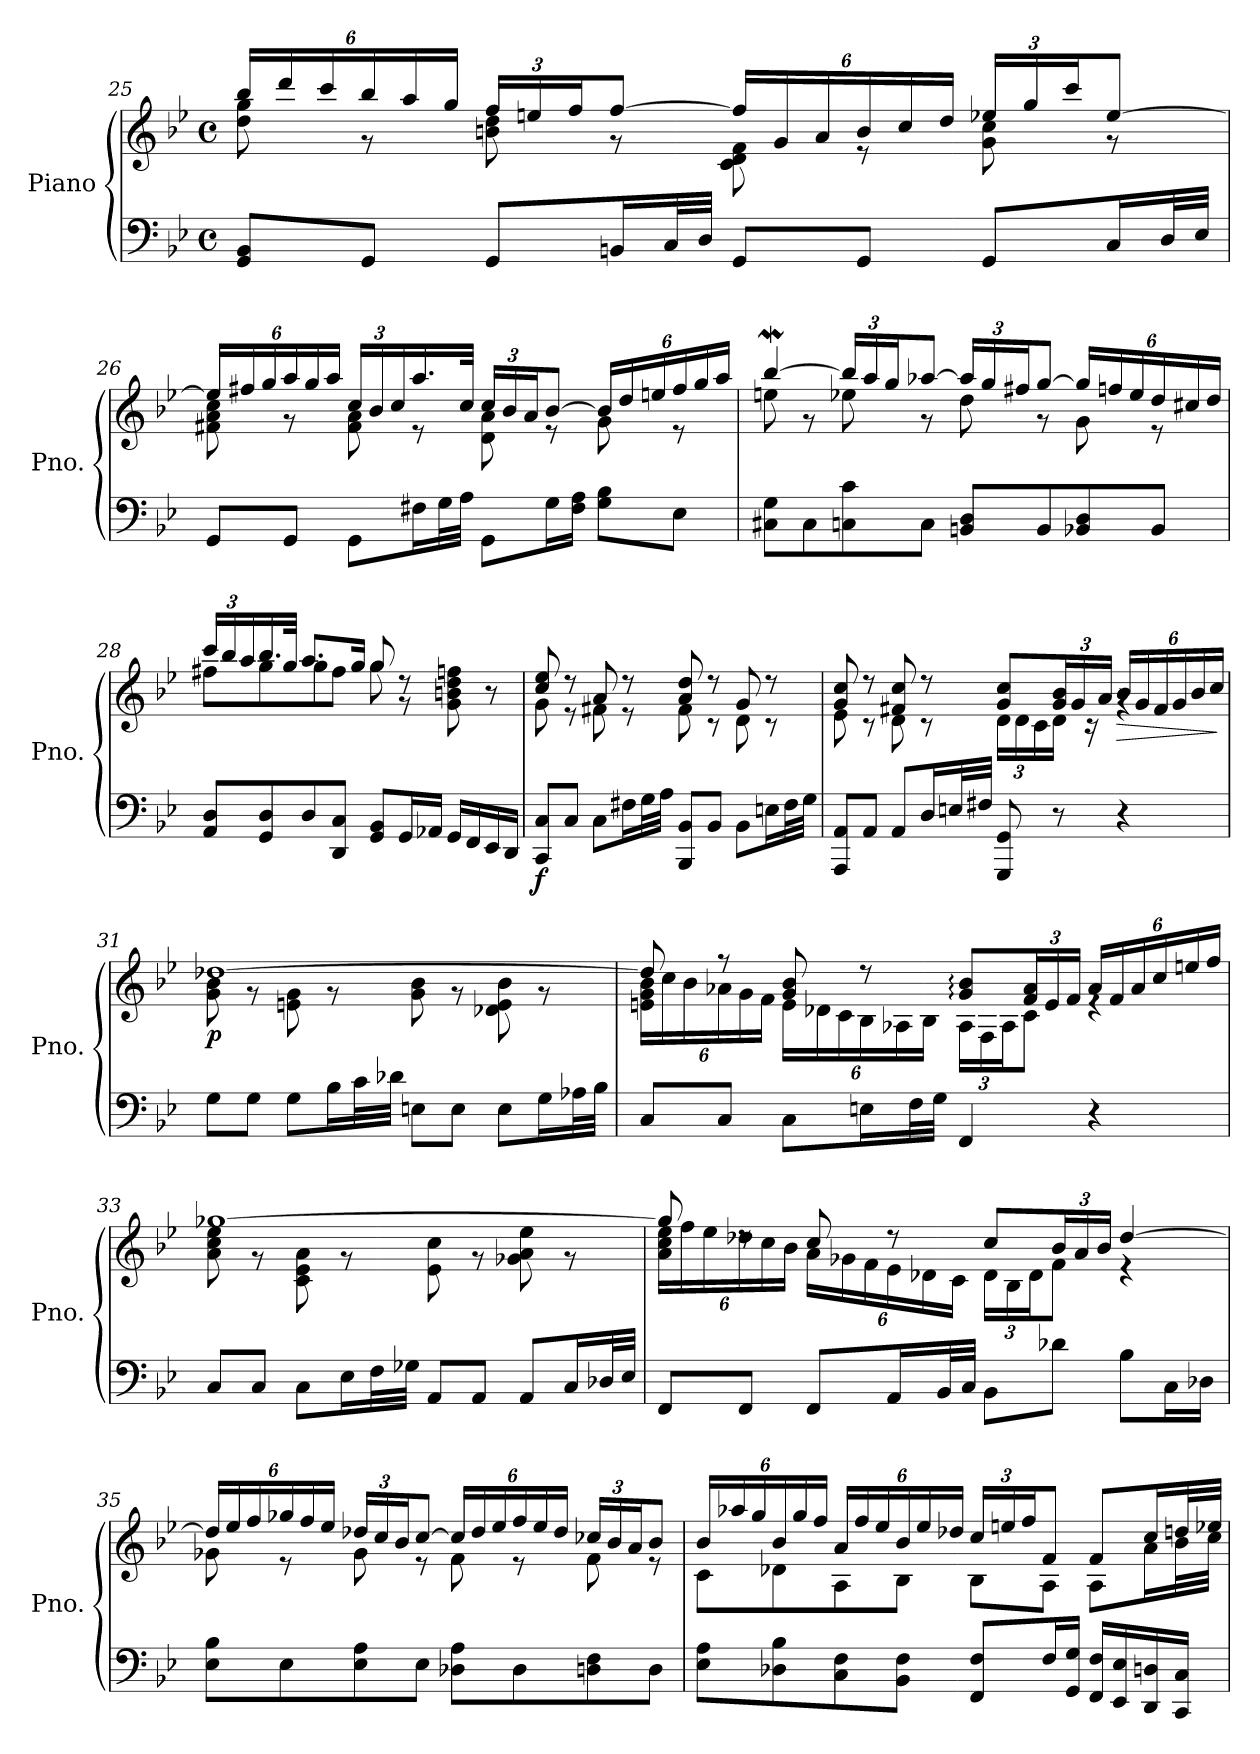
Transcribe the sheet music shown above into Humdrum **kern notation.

**kern	**kern	**dynam
*part1	*part1	*part1
*staff2	*staff1	*staff1/2
*I"Piano	*	*
*I'Pno.	*	*
!!LO:PB:g=z
*clefF4	*clefG2	*
*k[b-e-]	*k[b-e-]	*
*M4/4	*M4/4	*
*met(c)	*met(c)	*
*	*Xbrackettup	*
=25	=25	=25
*	*^	*
8GG/ 8BB-/L	24bb-/LL	8dd\ 8gg\	.
.	24ddd/	.	.
.	24ccc/	.	.
8GG/J	24bb-/	8r	.
.	24aa/	.	.
.	24gg/JJ	.	.
8GG/L	24ff/LL	8bn\ 8dd\	.
.	24een/	.	.
.	24ff/J	.	.
16BBn/L	[8ff/J	8r	.
32C/L	.	.	.
32D/JJJ	.	.	.
8GG/L	24ff/LL]	8c\ 8d\ 8f\	.
.	24g/	.	.
.	24a/	.	.
8GG/J	24b/	8r	.
.	24cc/	.	.
.	24dd/JJ	.	.
8GG/L	24ee-X/LL	8g\ 8cc\	.
.	24gg/	.	.
.	24ccc/J	.	.
16C/L	[8ee-/J	8r	.
32D/L	.	.	.
32E-/JJJ	.	.	.
=26	=26	=26	=26
8GG/L	24ee-/LL]	8f#X\ 8a\ 8cc\	.
.	24ff#X/	.	.
.	24gg/	.	.
8GG/J	24aa/	8r	.
.	24gg/	.	.
.	24aa/JJ	.	.
8GG\L	24cc/LL	8f#\ 8a\	.
.	24b-/	.	.
.	24cc/	.	.
16F#X\L	16.aa/	8r	.
32G\L	.	.	.
32A\JJJ	32cc/JJk	.	.
8GG\L	24cc/LL	8d\ 8a\	.
.	24b-/	.	.
.	24a/J	.	.
16G\L	[8b-/J	8r	.
16F#\ 16A\JJ	.	.	.
8G\ 8B-\L	24b-/LL]	8g\	.
.	24dd/	.	.
.	24een/	.	.
8E-\J	24ff#/	8r	.
.	24gg/	.	.
.	24aa/JJ	.	.
!!LO:LB:g=z	!!
=27	=27	=27	=27
8C#X\ 8G\L	[4bb-w/	8een\	.
8C#\	.	8r	.
8Cn\ 8c\	24bb-/LL]	8ee-X\	.
.	24aa/	.	.
.	24gg/J	.	.
8C\J	[8aa-X/J	8r	.
8BBn/ 8D/L	24aa-/LL]	8dd\	.
.	24gg/	.	.
.	24ff#X/J	.	.
8BB/	[8gg/J	8r	.
8BB-X/ 8D/	24gg/LL]	8g\	.
.	24ffn/	.	.
.	24ee-/	.	.
8BB-/J	24dd/	8r	.
.	24cc#X/	.	.
.	24dd/JJ	.	.
=28	=28	=28	=28
8AA/ 8D/L	24ccc/LL	8ff#X\L	.
.	24bb-/	.	.
.	24aa/	.	.
8GG/ 8D/	16.bb-/	8gg\	.
.	32gg/JJk	.	.
8D/	8.aa/L	8gg\	.
8DD/ 8C/J	.	8ff#\J	.
.	16gg/Jk	.	.
8GG/ 8BB-/L	8gg/	8gg\	.
16GG/L	8r	8r	.
16AA-X/JJ	.	.	.
16GG/LL	8g\ 8bn\ 8dd\ 8ffn\	4ryy	.
16FF/	.	.	.
16EE-/	8r	.	.
16DD/JJ	.	.	.
=29	=29	=29	=29
!	!	!	!LO:DY:b=2
8CC/ 8C/L	8cc/ 8ee-/	8g\	f
8C/J	8r	8r	.
8C\L	8a/	8f#X\	.
16F#X\L	8r	8r	.
32G\L	.	.	.
32A\JJJ	.	.	.
8BBB-/ 8BB-/L	8a/ 8dd/	8f#\	.
8BB-/J	8r	8r	.
8BB-\L	8g/	8d\	.
16En\L	8r	8r	.
32F#\L	.	.	.
32G\JJJ	.	.	.
!!LO:LB:g=z	!!
=30	=30	=30	=30
8AAA/ 8AA/L	8g/ 8cc/	8e-\	.
8AA/J	8r	8r	.
8AA/L	8f#X/ 8cc/	8d\	.
16D/L	8r	8r	.
32En/L	.	.	.
32F#X/JJJ	.	.	.
8GGG/ 8GG/	8g/ 8cc/L	24d\LL	.
.	.	24d\	.
.	.	24c\	.
8r	24g/ 24b-/L	16d\JJ	.
.	24g/	.	.
.	.	16r	.
.	24a/JJ	.	.
!	!	!	!LO:HP:b
4r	24b-/LL	4rg	>
.	24g/	.	.
.	24f#/	.	.
.	24g/	.	.
.	24b-/	.	.
.	24cc/JJ	.	.
*	*v	*v	*
.	.	]
=31	=31	=31
*	*^	*
!	!	!	!LO:DY:b
8G\L	[1dd-X	8g\ 8b-\	p
8G\J	.	8r	.
8G\L	.	8en\ 8g\	.
16B-\L	.	8r	.
32c\L	.	.	.
32d-X\JJJ	.	.	.
8En\L	.	8g\ 8b-\	.
8E\J	.	8r	.
8E\L	.	8d-X\ 8e\ 8b-\	.
16G\L	.	8r	.
32A-X\L	.	.	.
32B-\JJJ	.	.	.
!!LO:LB:g=z	!!
=32	=32	=32	=32
8C/L	8dd-/]	24en\ 24g\ 24b-\LL	.
.	.	24cc\	.
.	.	24b-\	.
8C/J	8r	24a-X\	.
.	.	24g\	.
.	.	24f\JJ	.
8C\L	8g/ 8b-/	24e\LL	.
.	.	24d-X\	.
.	.	24c\	.
16En\L	8r	24B-\	.
.	.	24A-X\	.
32F\L	.	.	.
.	.	24B-\JJ	.
32G\JJJ	.	.	.
4FF/	8g/: 8b-/:L	24A-\LL	.
.	.	24F\	.
.	.	24A-\J	.
.	24f/ 24a-/L	8c\J	.
.	24e/	.	.
.	24f/JJ	.	.
4r	24a-/LL	4re	.
.	24f/	.	.
.	24a-/	.	.
.	24cc/	.	.
.	24een/	.	.
.	24ff/JJ	.	.
=33	=33	=33	=33
8C/L	[1gg-X	8a\ 8cc\ 8ee-\	.
8C/J	.	8r	.
8C\L	.	8c\ 8e-\ 8a\	.
16E-\L	.	8r	.
32F\L	.	.	.
32G-X\JJJ	.	.	.
8AA/L	.	8e-\ 8cc\	.
8AA/J	.	8r	.
8AA/L	.	8g-X\ 8a\ 8ee-\	.
16C/L	.	8r	.
32D-X/L	.	.	.
32E-/JJJ	.	.	.
!!LO:LB:g=z	!!
=34	=34	=34	=34
8FF/L	8gg-/]	24a\ 24cc\ 24ee-\LL	.
.	.	24ff\	.
.	.	24ee-\	.
8FF/J	8rdd	24dd-X\	.
.	.	24cc\	.
.	.	24b-\JJ	.
8FF/L	8cc/	24a\LL	.
.	.	24g-X\	.
.	.	24f\	.
16AA/L	8r	24e-\	.
.	.	24d-X\	.
32BB-/L	.	.	.
.	.	24c\JJ	.
32C/JJJ	.	.	.
8BB-\L	8cc/L	24d-\LL	.
.	.	24B-\	.
.	.	24d-\J	.
8d-X\J	24b-/L	8f\J	.
.	24a/	.	.
.	24b-/JJ	.	.
8B-\L	[4dd-/	4r	.
16C\L	.	.	.
16D-X\JJ	.	.	.
=35	=35	=35	=35
8E-\ 8B-\L	24dd-/LL]	8g-X\	.
.	24ee-/	.	.
.	24ff/	.	.
8E-\	24gg-X/	8r	.
.	24ff/	.	.
.	24ee-/JJ	.	.
8E-\ 8A\	24dd-X/LL	8g-\	.
.	24cc/	.	.
.	24b-/J	.	.
8E-\J	[8cc/J	8r	.
8D-X\ 8A\L	24cc/LL]	8f\	.
.	24dd-/	.	.
.	24ee-/	.	.
8D-\	24ff/	8r	.
.	24ee-/	.	.
.	24dd-/JJ	.	.
8Dn\ 8F\	24cc-X/LL	8f\	.
.	24b-/	.	.
.	24a/J	.	.
8D\J	8b-/J	8r	.
!!LO:PB:g=z	!!
=36	=36	=36	=36
8E-\ 8A\L	24b-/LL	8c\L	.
.	24aa-X/	.	.
.	24gg/	.	.
8D-X\ 8B-\	24b-/	8d-X\	.
.	24gg/	.	.
.	24ff/JJ	.	.
8C\ 8F\	24a/LL	8A\	.
.	24ff/	.	.
.	24ee-/	.	.
8BB-\ 8F\J	24b-/	8B-\J	.
.	24ee-/	.	.
.	24dd-X/JJ	.	.
8FF/ 8F/L	24cc/LL	8B-\L	.
.	24een/	.	.
.	24ff/J	.	.
16F/L	8f/J	8A\J	.
16GG/ 16G/JJ	.	.	.
16FF/ 16F/LL	8f/L	8A\L	.
16EE-/ 16E-/	.	.	.
16DD/ 16Dn/	16cc/L	16a\L	.
16CC/ 16C/JJ	32ddn/L	32b-\L	.
.	32ee-X/JJJ	32cc\JJJ	.
*	*v	*v	*
=	=	=
*-	*-	*-
